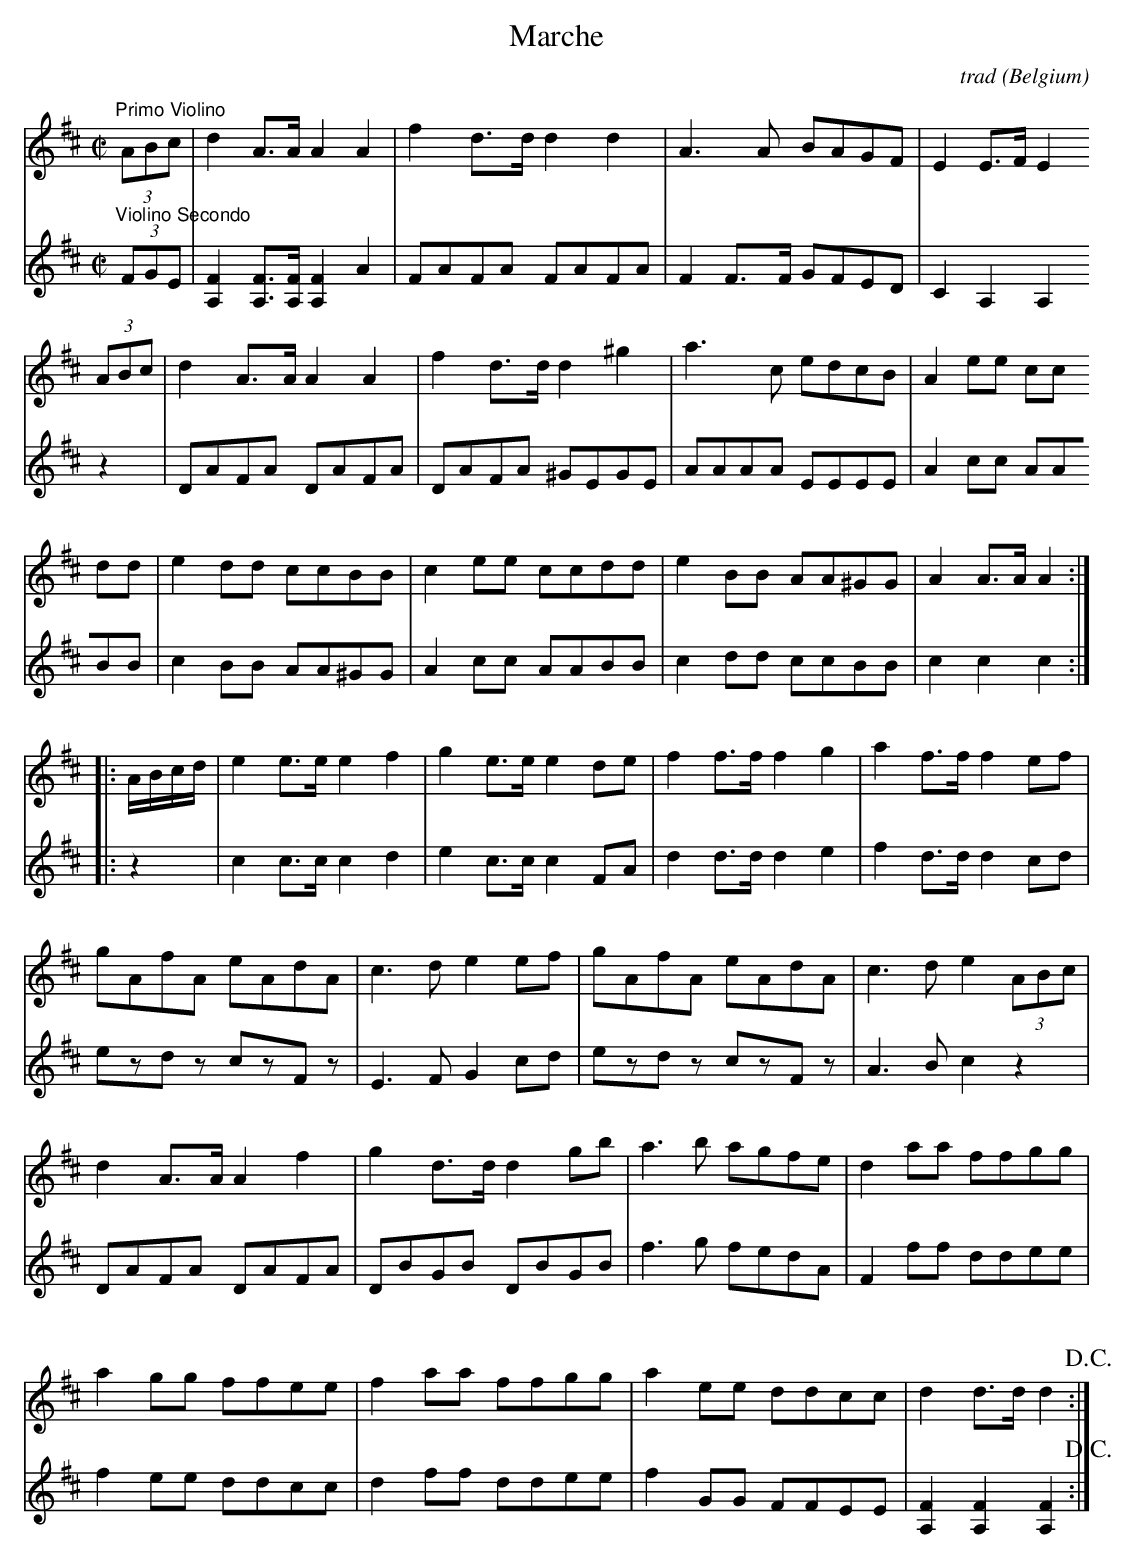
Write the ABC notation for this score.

X:1
T:Marche
C:trad
O:Belgium
M:C|
L:1/8
K:Dmaj
[V:1]"Primo Violino"
(3ABc|d2A>A A2A2|f2d>d d2d2|A2>A2 BAGF|E2E>F E2
(3ABc|d2A>A A2A2|f2d>d d2^g2|a2>c2 edcB|A2ee cc
dd|e2dd ccBB|c2ee ccdd|e2BB AA^GG|A2A>A A2:|
|:A/2B/2c/2d/2|e2e>e e2f2|g2e>e e2de|f2f>f f2g2|a2f>f f2ef|
gAfA eAdA|c2>d2 e2ef|gAfA eAdA|c2>d2 e2(3ABc|
d2A>A A2f2|g2d>d d2gb|a2>b2 agfe|d2aa ffgg|
a2gg ffee|f2aa ffgg|a2ee ddcc|d2d>d d2!D.C.!:|]
[V:2]"Violino Secondo"
(3FGE|[A,F]2[A,F]>[A,F] [A,F]2A2|FAFA FAFA|F2F>F GFED|C2A,2 A,2
z2|DAFA DAFA|DAFA ^GEGE|AAAA EEEE|A2cc AABB|
c2BB AA^GG|A2cc AABB|c2dd ccBB|c2c2 c2:|
|:z2|c2c>c c2d2|e2c>c c2FA|d2d>d d2e2|f2d>d d2cd|
ezdz czFz|E2>F2 G2cd|ezdz czFz|A2>B2 c2z2|
DAFA DAFA|DBGB DBGB|f2>g2 fedA|F2ff ddee|
f2ee ddcc|d2ff ddee|f2GG FFEE|[A,F]2[A,F]2 [A,F]2!D.C.!:|]
